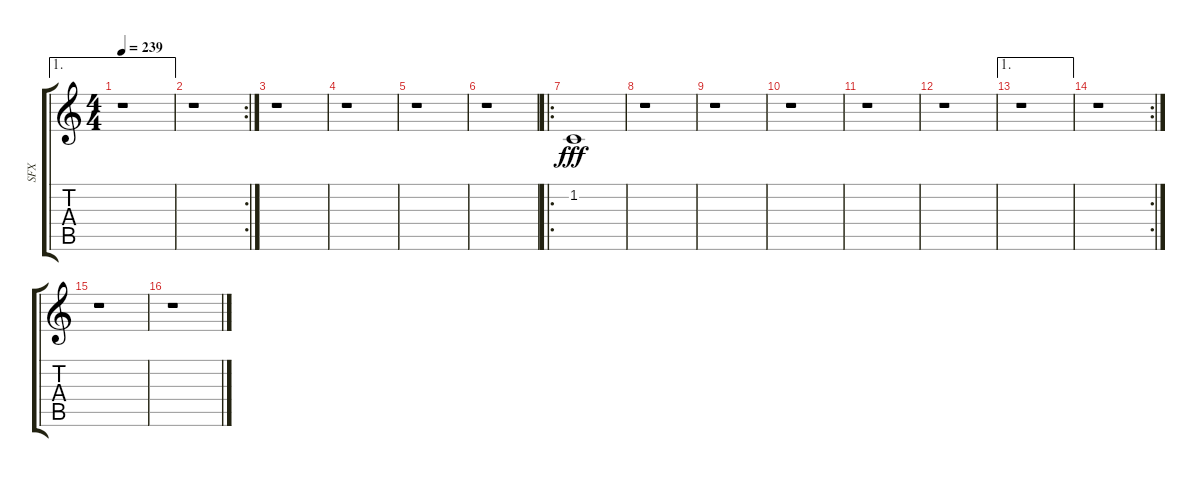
\track ("SFX" "SFX") {instrument reversecymbal}
\staff {score tabs}
\tuning (E4 B3 G3 D3 A2 E2) {hide}
\ae 1
\ts (4 4)
\tempo 239
\clef g2
\ks c
r.1{dy f} |
\rc 2
r.1 |
r.1 |
r.1 |
r.1 |
r.1 |
\ro
1.2.1{dy fff instrument gunshot} |
r.1 |
r.1 |
r.1 |
r.1 |
r.1 |
\ae 1
r.1 |
\rc 2
r.1 |
r.1 |
r.1
